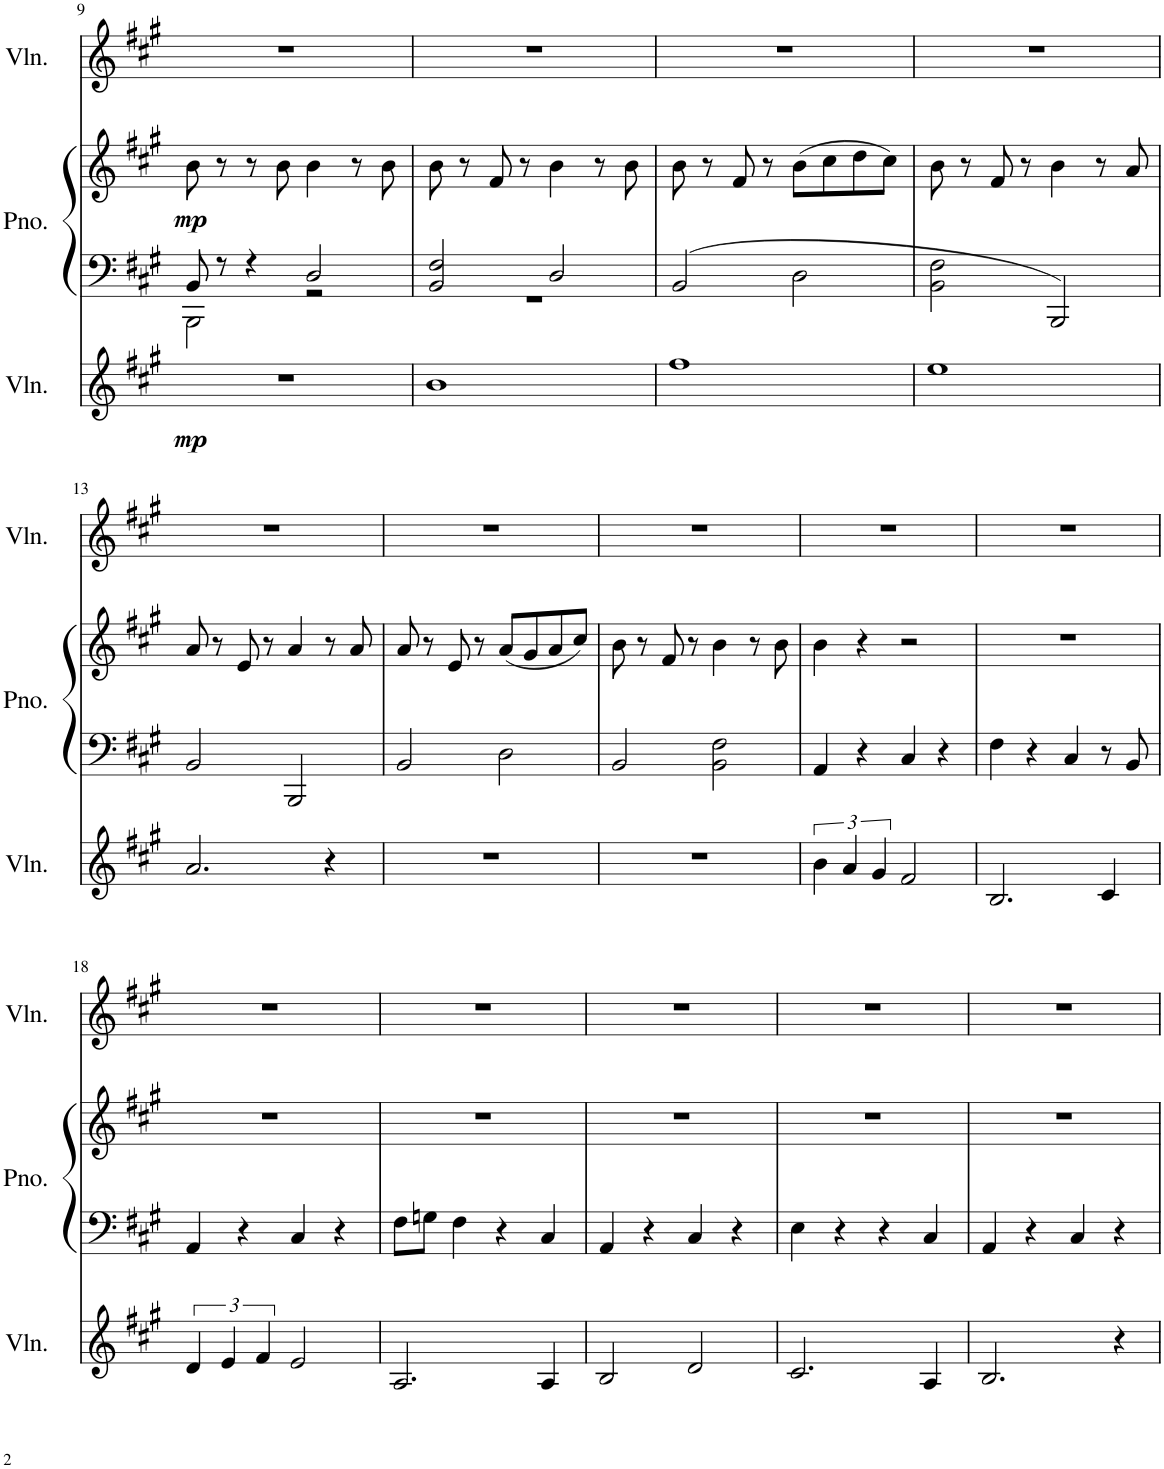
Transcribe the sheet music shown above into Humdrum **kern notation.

**kern	**dynam	**kern	**kern	**dynam	**kern
*part3	*part3	*part2	*part2	*part2	*part1
*staff4	*staff4	*staff3	*staff2	*staff2/3	*staff1
*I"Violin	*	*I"Piano	*	*	*I"Violin
*I'Vln.	*	*I'Pno.	*	*	*I'Vln.
!!LO:PB:g=z
*clefG2	*	*clefF4	*clefG2	*	*clefG2
*k[f#c#g#]	*	*k[f#c#g#]	*k[f#c#g#]	*	*k[f#c#g#]
*M4/4	*	*M4/4	*M4/4	*	*M4/4
=9	=9	=9	=9	=9	=9
*	*	*^	*	*	*
!	!LO:DY:b	!	!	!	!LO:DY:b	!
1r	mp	8BB/	2BBB\	8b\	mp	1r
.	.	8r	.	8r	.	.
.	.	4r	.	8r	.	.
.	.	.	.	8b\	.	.
.	.	2D/	2r	4b\	.	.
.	.	.	.	8r	.	.
.	.	.	.	8b\	.	.
=10	=10	=10	=10	=10	=10	=10
1b	.	2BB/ 2F#/	1r	8b\	.	1r
.	.	.	.	8r	.	.
.	.	.	.	8f#/	.	.
.	.	.	.	8r	.	.
.	.	2D/	.	4b\	.	.
.	.	.	.	8r	.	.
.	.	.	.	8b\	.	.
*	*	*v	*v	*	*	*
=11	=11	=11	=11	=11	=11
1ff#	.	2BB/	8b\	.	1r
.	.	.	8r	.	.
.	.	.	8f#/	.	.
.	.	.	8r	.	.
.	.	2D\	(8b\L	.	.
.	.	.	8cc#\	.	.
.	.	.	8dd\	.	.
.	.	.	8cc#\J)	.	.
=12	=12	=12	=12	=12	=12
1ee	.	2BB\ 2F#\	8b\	.	1r
.	.	.	8r	.	.
.	.	.	8f#/	.	.
.	.	.	8r	.	.
.	.	2BBB/	4b\	.	.
.	.	.	8r	.	.
.	.	.	8a/	.	.
!!LO:LB:g=z
=13	=13	=13	=13	=13	=13
2.a/	.	2BB/	8a/	.	1r
.	.	.	8r	.	.
.	.	.	8e/	.	.
.	.	.	8r	.	.
.	.	2BBB/	4a/	.	.
4r	.	.	8r	.	.
.	.	.	8a/	.	.
=14	=14	=14	=14	=14	=14
1r	.	2BB/	8a/	.	1r
.	.	.	8r	.	.
.	.	.	8e/	.	.
.	.	.	8r	.	.
.	.	2D\	(8a/L	.	.
.	.	.	8g#/	.	.
.	.	.	8a/	.	.
.	.	.	8cc#/J)	.	.
=15	=15	=15	=15	=15	=15
1r	.	2BB/	8b\	.	1r
.	.	.	8r	.	.
.	.	.	8f#/	.	.
.	.	.	8r	.	.
.	.	2BB\ 2F#\	4b\	.	.
.	.	.	8r	.	.
.	.	.	8b\	.	.
=16	=16	=16	=16	=16	=16
6b\	.	4AA/	4b\	.	1r
6a/	.	.	.	.	.
.	.	4r	4r	.	.
6g#/	.	.	.	.	.
2f#/	.	4C#/	2r	.	.
.	.	4r	.	.	.
=17	=17	=17	=17	=17	=17
2.B/	.	4F#\	1r	.	1r
.	.	4r	.	.	.
.	.	4C#/	.	.	.
4c#/	.	8r	.	.	.
.	.	8BB/	.	.	.
!!LO:LB:g=z
=18	=18	=18	=18	=18	=18
6d/	.	4AA/	1r	.	1r
6e/	.	.	.	.	.
.	.	4r	.	.	.
6f#/	.	.	.	.	.
2e/	.	4C#/	.	.	.
.	.	4r	.	.	.
=19	=19	=19	=19	=19	=19
2.A/	.	8F#\L	1r	.	1r
.	.	8Gn\J	.	.	.
.	.	4F#\	.	.	.
.	.	4r	.	.	.
4A/	.	4C#/	.	.	.
=20	=20	=20	=20	=20	=20
2B/	.	4AA/	1r	.	1r
.	.	4r	.	.	.
2d/	.	4C#/	.	.	.
.	.	4r	.	.	.
=21	=21	=21	=21	=21	=21
2.c#/	.	4E\	1r	.	1r
.	.	4r	.	.	.
.	.	4r	.	.	.
4A/	.	4C#/	.	.	.
=22	=22	=22	=22	=22	=22
2.B/	.	4AA/	1r	.	1r
.	.	4r	.	.	.
.	.	4C#/	.	.	.
4r	.	4r	.	.	.
=	=	=	=	=	=
*-	*-	*-	*-	*-	*-
